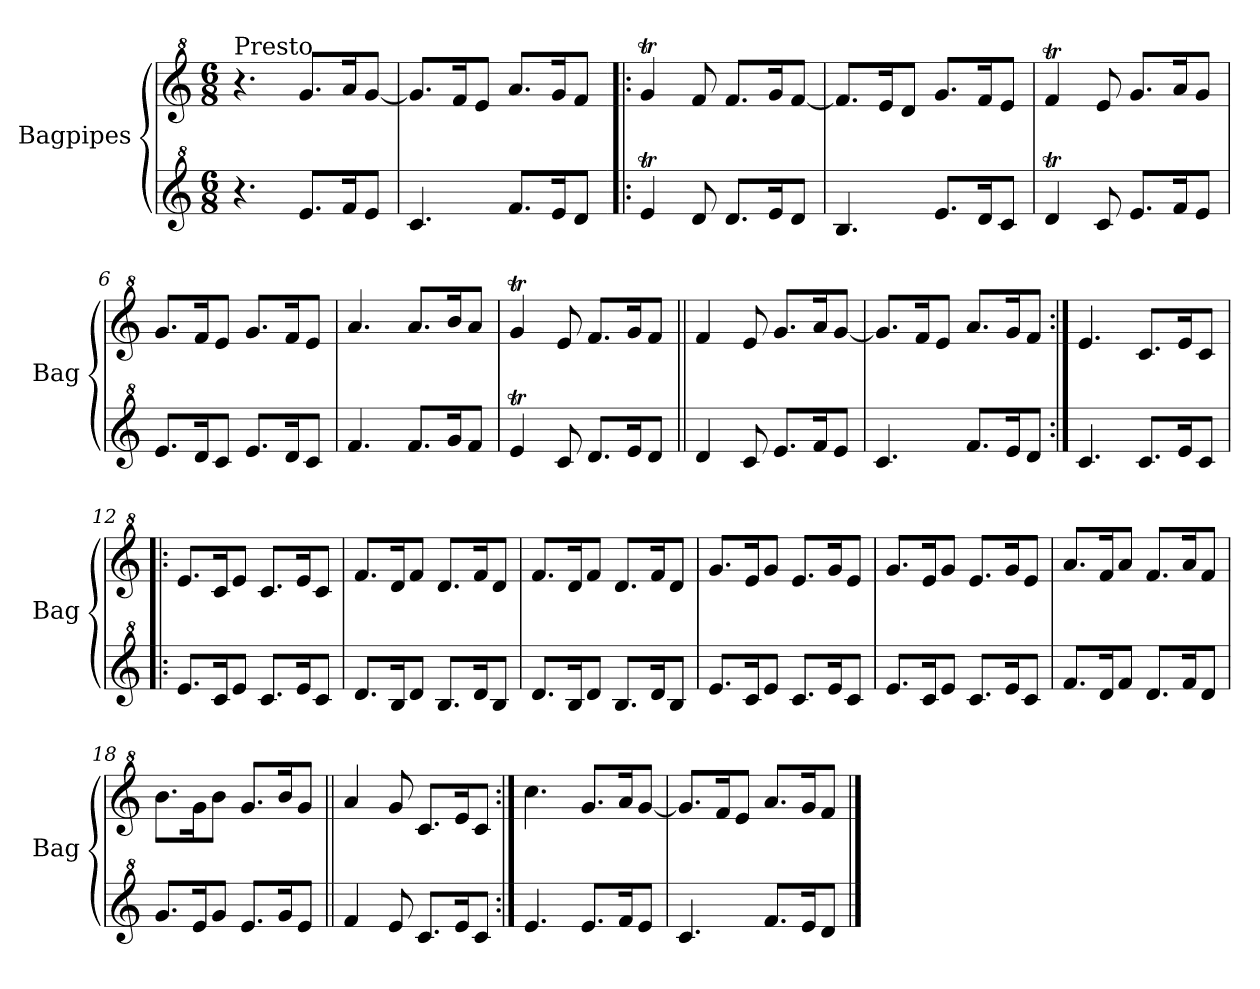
**kern	**kern
*part2	*part1
*staff2	*staff1
*I"Bagpipes	*I"Bagpipes
*I'Bag	*I'Bag
*clefG^2	*clefG^2
*k[]	*k[]
*C:	*C:
*M6/8	*M6/8
=1	=1
!	!LO:TX:a:t=Presto
4.r	4.r
8.ee/L	8.gg/L
16ff/K	16aa/K
8ee/J	[8gg/J
=2	=2
4.cc/	8.gg/L]
.	16ff/K
.	8ee/J
8.ff/L	8.aa/L
16ee/K	16gg/K
8dd/J	8ff/J
=3!|:	=3!|:
4eet/	4ggT/
8dd/	8ff/
8.dd/L	8.ff/L
16ee/K	16gg/K
8dd/J	[8ff/J
=4	=4
4.b/	8.ff/L]
.	16ee/K
.	8dd/J
8.ee/L	8.gg/L
16dd/K	16ff/K
8cc/J	8ee/J
=5	=5
4ddT/	4ffT/
8cc/	8ee/
8.ee/L	8.gg/L
16ff/K	16aa/K
8ee/J	8gg/J
=6	=6
8.ee/L	8.gg/L
16dd/K	16ff/K
8cc/J	8ee/J
8.ee/L	8.gg/L
16dd/K	16ff/K
8cc/J	8ee/J
=7	=7
4.ff/	4.aa/
8.ff/L	8.aa/L
16gg/K	16bb/K
8ff/J	8aa/J
!!LO:LB:g=z
=8	=8
4eet/	4ggT/
8cc/	8ee/
8.dd/L	8.ff/L
16ee/K	16gg/K
8dd/J	8ff/J
=9||	=9||
4dd/	4ff/
8cc/	8ee/
8.ee/L	8.gg/L
16ff/K	16aa/K
8ee/J	[8gg/J
=10	=10
4.cc/	8.gg/L]
.	16ff/K
.	8ee/J
8.ff/L	8.aa/L
16ee/K	16gg/K
8dd/J	8ff/J
=11:|!	=11:|!
4.cc/	4.ee/
8.cc/L	8.cc/L
16ee/K	16ee/K
8cc/J	8cc/J
=12!|:	=12!|:
8.ee/L	8.ee/L
16cc/K	16cc/K
8ee/J	8ee/J
8.cc/L	8.cc/L
16ee/K	16ee/K
8cc/J	8cc/J
=13	=13
8.dd/L	8.ff/L
16b/K	16dd/K
8dd/J	8ff/J
8.b/L	8.dd/L
16dd/K	16ff/K
8b/J	8dd/J
=14	=14
8.dd/L	8.ff/L
16b/K	16dd/K
8dd/J	8ff/J
8.b/L	8.dd/L
16dd/K	16ff/K
8b/J	8dd/J
!!LO:LB:g=z
=15	=15
8.ee/L	8.gg/L
16cc/K	16ee/K
8ee/J	8gg/J
8.cc/L	8.ee/L
16ee/K	16gg/K
8cc/J	8ee/J
=16	=16
8.ee/L	8.gg/L
16cc/K	16ee/K
8ee/J	8gg/J
8.cc/L	8.ee/L
16ee/K	16gg/K
8cc/J	8ee/J
=17	=17
8.ff/L	8.aa/L
16dd/K	16ff/K
8ff/J	8aa/J
8.dd/L	8.ff/L
16ff/K	16aa/K
8dd/J	8ff/J
=18	=18
8.gg/L	8.bb\L
16ee/K	16gg\K
8gg/J	8bb\J
8.ee/L	8.gg/L
16gg/K	16bb/K
8ee/J	8gg/J
=19||	=19||
4ff/	4aa/
8ee/	8gg/
8.cc/L	8.cc/L
16ee/K	16ee/K
8cc/J	8cc/J
=20:|!	=20:|!
4.ee/	4.ccc\
8.ee/L	8.gg/L
16ff/K	16aa/K
8ee/J	[8gg/J
=21	=21
4.cc/	8.gg/L]
.	16ff/K
.	8ee/J
8.ff/L	8.aa/L
16ee/K	16gg/K
8dd/J	8ff/J
==	==
*-	*-
